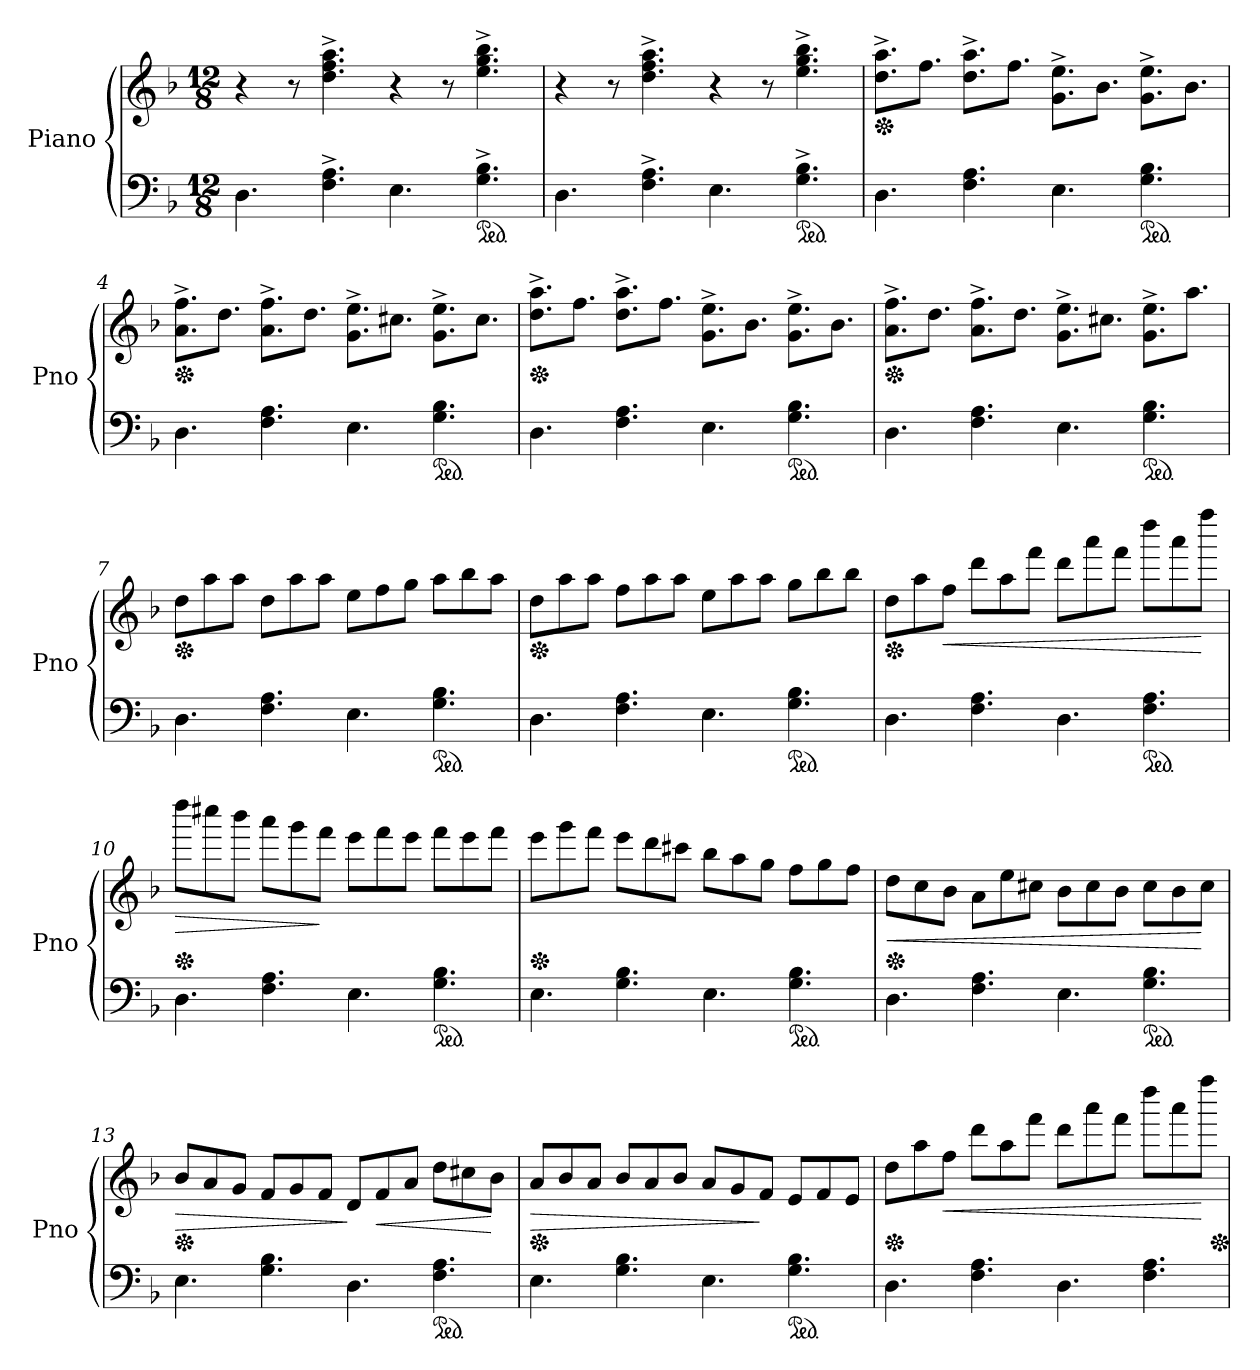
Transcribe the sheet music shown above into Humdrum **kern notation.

**kern	**kern	**dynam
*part1	*part1	*part1
*staff2	*staff1	*staff1/2
*I"Piano	*	*
*I'Pno	*	*
*clefF4	*clefG2	*
*k[b-]	*k[b-]	*
*d:	*d:	*
*M12/8	*M12/8	*
*MM190	*MM190	*
=1	=1	=1
4.D\	4r	.
.	8r	.
4.F\^> 4.A\^>	4.dd\^> 4.ff\^> 4.aa\^>	.
4.E\	4r	.
.	8r	.
*ped	*	*
4.G\^> 4.B-\^>	4.ee\^> 4.gg\^> 4.bb-\^>	.
=2	=2	=2
4.D\	4r	.
.	8r	.
4.F\^> 4.A\^>	4.dd\^> 4.ff\^> 4.aa\^>	.
4.E\	4r	.
.	8r	.
*ped	*	*
4.G\^> 4.B-\^>	4.ee\^> 4.gg\^> 4.bb-\^>	.
=3	=3	=3
*	*Xped	*
4.D\	8.dd\^> 8.aa\^>L	.
.	8.ff\J	.
4.F\ 4.A\	8.dd\^> 8.aa\^>L	.
.	8.ff\J	.
4.E\	8.g\^> 8.ee\^>L	.
.	8.b-\J	.
*ped	*	*
4.G\ 4.B-\	8.g\^> 8.ee\^>L	.
.	8.b-\J	.
!!LO:LB:g=z
=4	=4	=4
*	*Xped	*
4.D\	8.a\^> 8.ff\^>L	.
.	8.dd\J	.
4.F\ 4.A\	8.a\^> 8.ff\^>L	.
.	8.dd\J	.
4.E\	8.g\^> 8.ee\^>L	.
.	8.cc#X\J	.
*ped	*	*
4.G\ 4.B-\	8.g\^> 8.ee\^>L	.
.	8.cc#\J	.
=5	=5	=5
*	*Xped	*
4.D\	8.dd\^> 8.aa\^>L	.
.	8.ff\J	.
4.F\ 4.A\	8.dd\^> 8.aa\^>L	.
.	8.ff\J	.
4.E\	8.g\^> 8.ee\^>L	.
.	8.b-\J	.
*ped	*	*
4.G\ 4.B-\	8.g\^> 8.ee\^>L	.
.	8.b-\J	.
=6	=6	=6
*	*Xped	*
4.D\	8.a\^> 8.ff\^>L	.
.	8.dd\J	.
4.F\ 4.A\	8.a\^> 8.ff\^>L	.
.	8.dd\J	.
4.E\	8.g\^> 8.ee\^>L	.
.	8.cc#X\J	.
*ped	*	*
4.G\ 4.B-\	8.g\^> 8.ee\^>L	.
.	8.aa\J	.
!!LO:LB:g=z
=7	=7	=7
*	*Xped	*
4.D\	8dd\L	.
.	8aa\	.
.	8aa\J	.
4.F\ 4.A\	8dd\L	.
.	8aa\	.
.	8aa\J	.
4.E\	8ee\L	.
.	8ff\	.
.	8gg\J	.
*ped	*	*
4.G\ 4.B-\	8aa\L	.
.	8bb-\	.
.	8aa\J	.
=8	=8	=8
*	*Xped	*
4.D\	8dd\L	.
.	8aa\	.
.	8aa\J	.
4.F\ 4.A\	8ff\L	.
.	8aa\	.
.	8aa\J	.
4.E\	8ee\L	.
.	8aa\	.
.	8aa\J	.
*ped	*	*
4.G\ 4.B-\	8gg\L	.
.	8bb-\	.
.	8bb-\J	.
=9	=9	=9
*	*Xped	*
4.D\	8dd\L	.
.	8aa\	.
!	!	!LO:HP:b
.	8ff\J	<
4.F\ 4.A\	8ddd\L	.
.	8aa\	.
.	8fff\J	.
4.D\	8ddd\L	.
.	8aaa\	.
.	8fff\J	.
*ped	*	*
4.F\ 4.A\	8dddd\L	.
.	8aaa\	.
.	8ffff\J	[
!!LO:LB:g=z
=10	=10	=10
*	*Xped	*
!	!	!LO:HP:b
4.D\	8dddd\L	>
.	8cccc#X\	.
.	8bbb-\J	.
4.F\ 4.A\	8aaa\L	.
.	8ggg\	.
.	8fff\J	]
4.E\	8eee\L	.
.	8fff\	.
.	8eee\J	.
*ped	*	*
4.G\ 4.B-\	8fff\L	.
.	8eee\	.
.	8fff\J	.
=11	=11	=11
*	*Xped	*
4.E\	8eee\L	.
.	8ggg\	.
.	8fff\J	.
4.G\ 4.B-\	8eee\L	.
.	8ddd\	.
.	8ccc#X\J	.
4.E\	8bb-\L	.
.	8aa\	.
.	8gg\J	.
*ped	*	*
4.G\ 4.B-\	8ff\L	.
.	8gg\	.
.	8ff\J	.
=12	=12	=12
*	*Xped	*
!	!	!LO:HP:b
4.D\	8dd\L	<
.	8cc\	.
.	8b-\J	.
4.F\ 4.A\	8a\L	.
.	8ee\	.
.	8cc#X\J	.
4.E\	8b-\L	.
.	8cc#\	.
.	8b-\J	.
*ped	*	*
4.G\ 4.B-\	8cc#\L	.
.	8b-\	.
.	8cc#\J	[
!!LO:PB:g=z
=13	=13	=13
*	*Xped	*
!	!	!LO:HP:b
4.E\	8b-/L	>
.	8a/	.
.	8g/J	.
4.G\ 4.B-\	8f/L	.
.	8g/	.
.	8f/J	.
4.D\	8d/L	]
!	!	!LO:HP:b
.	8f/	<
.	8a/J	.
*ped	*	*
4.F\ 4.A\	8dd\L	.
.	8cc#X\	.
.	8b-\J	[
=14	=14	=14
*	*Xped	*
!	!	!LO:HP:b
4.E\	8a/L	>
.	8b-/	.
.	8a/J	.
4.G\ 4.B-\	8b-/L	.
.	8a/	.
.	8b-/J	.
4.E\	8a/L	.
.	8g/	.
.	8f/J	]
*ped	*	*
4.G\ 4.B-\	8e/L	.
.	8f/	.
.	8e/J	.
=15	=15	=15
*	*Xped	*
4.D\	8dd\L	.
.	8aa\	.
!	!	!LO:HP:b
.	8ff\J	<
4.F\ 4.A\	8ddd\L	.
.	8aa\	.
.	8fff\J	.
4.D\	8ddd\L	.
.	8aaa\	.
.	8fff\J	.
4.F\ 4.A\	8dddd\L	.
.	8aaa\	.
.	8ffff\J	[
*	*Xped	*
=	=	=
*-	*-	*-
